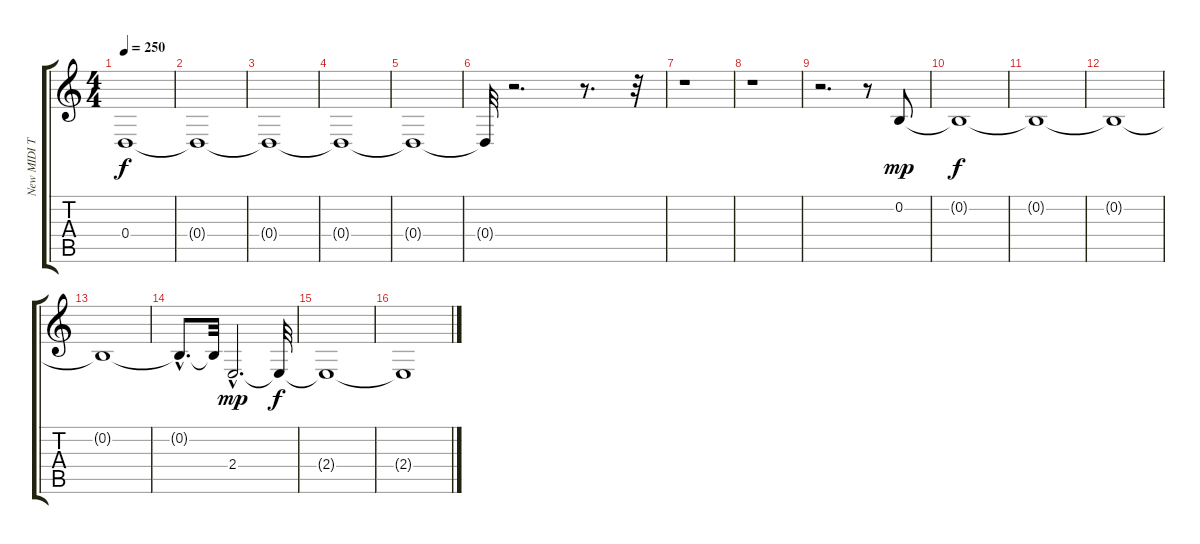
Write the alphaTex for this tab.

\track ("New MIDI Track" "New MIDI T") {instrument seashore}
\staff {score tabs}
\tuning (E4 B3 G3 D3 A2 E2) {hide}
\ts (4 4)
\tempo 250
\clef g2
\ks c
0.4{t}.1{dy f} |
0.4{t}.1 |
0.4{t}.1 |
0.4{t}.1 |
0.4{t}.1 |
0.4{t}.32 r.2{d} r.8{d} r.32 |
r.1 |
r.1 |
r.2{d} r.8 0.2.8{dy mp} |
0.2{t}.1{dy f} |
0.2{t}.1 |
0.2{t}.1 |
0.2{t}.1 |
0.2{hac t}.8{d} 0.2{t}.32 2.4{hac}.2{d dy mp} 2.4{t}.32{dy f} |
2.4{t}.1 |
2.4{t}.1
